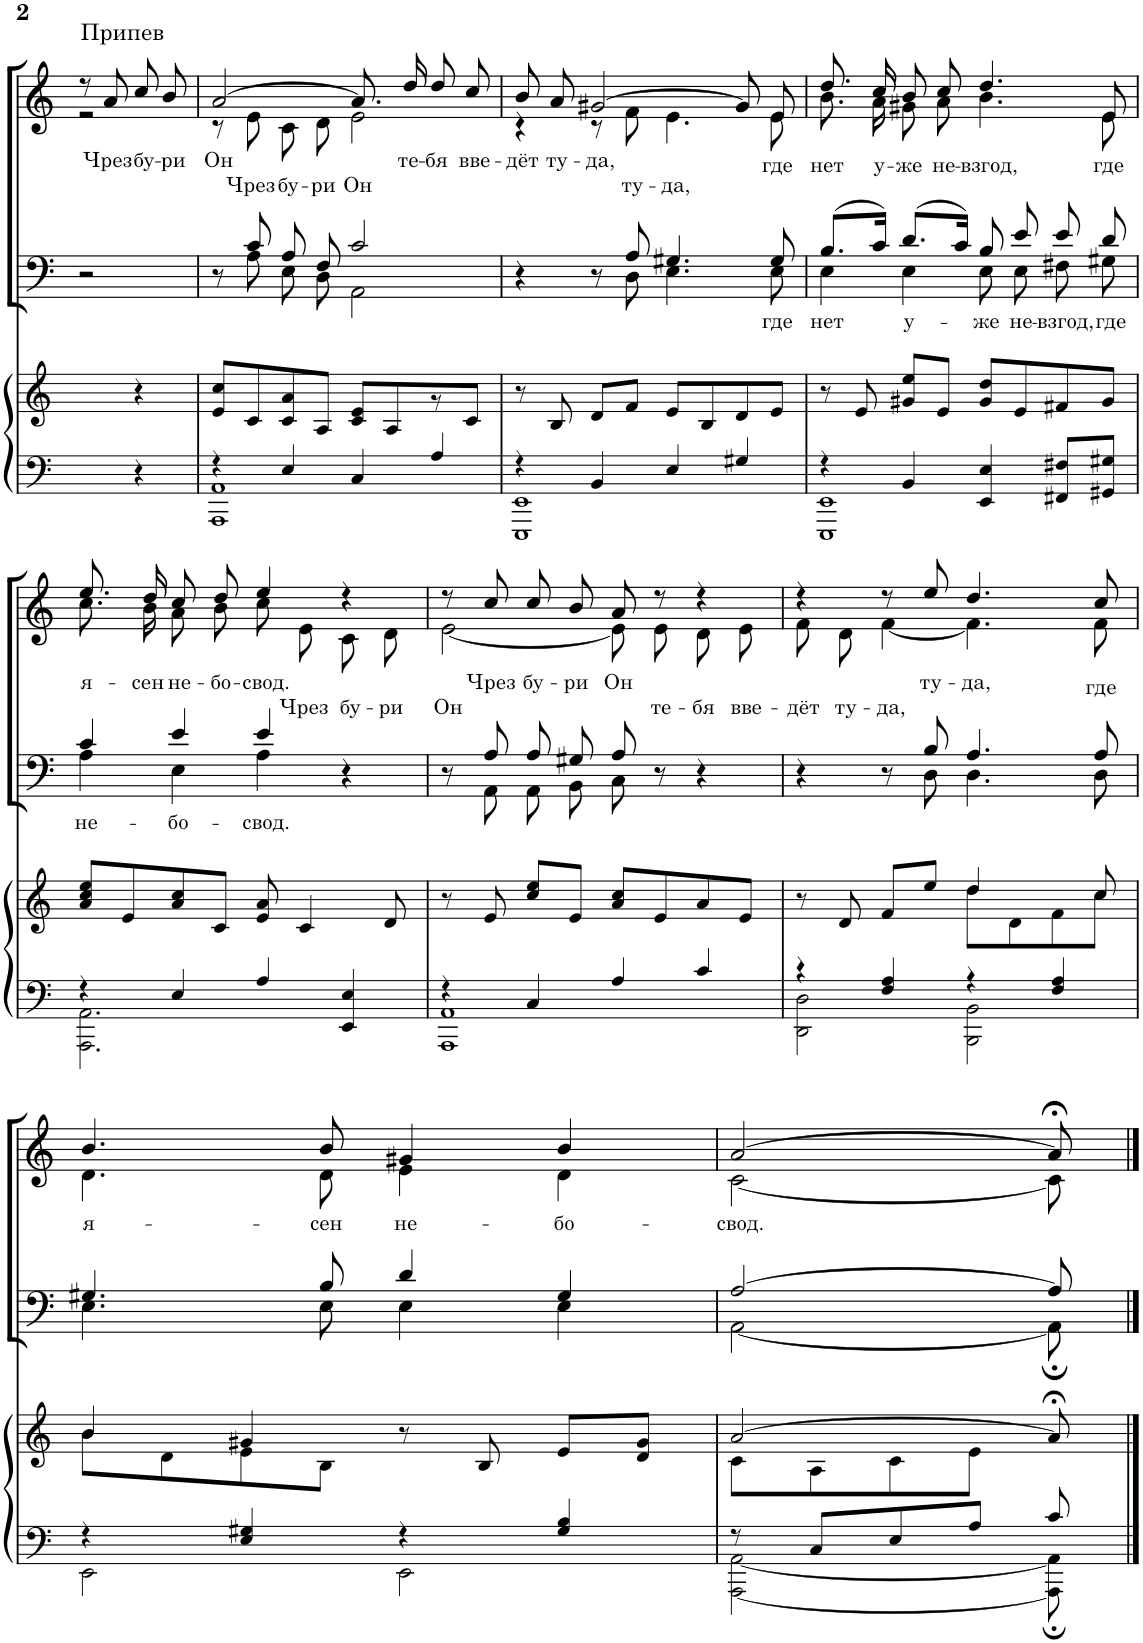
**kern	**kern	**kern	**text	**kern	**text	**text
*part3	*part3	*part2	*part2	*part1	*part1	*part1
*staff4	*staff3	*staff2	*staff2	*staff1	*staff1	*staff1
*I"Фортепиано	*	*I"T.B.	*	*I"S.A.	*	*
!!LO:PB:g=z
*clefF4	*clefG2	*clefF4	*	*clefG2	*	*
*k[]	*k[]	*k[]	*	*k[]	*	*
*M4/4	*M4/4	*M4/4	*	*M4/4	*	*
=12X1	=12X1	=12X1	=12X1	=12X1	=12X1	=12X1
*	*	*	*	*^	*	*
4ryy	4ryy	2r	.	8r	2r	.	.
!	!	!	!	!LO:TX:a:t=Припев	!	!	!
!	!	!	!	!	!	!LO:LY:b	!
.	.	.	.	8a/	.	Чрез	.
!	!	!	!	!	!	!LO:LY:b	!
4r	4r	.	.	8cc/L	.	бу-	.
!	!	!	!	!	!	!LO:LY:b	!
.	.	.	.	8b/J	.	-ри	.
=13	=13	=13	=13	=13	=13	=13	=13
*^	*	*^	*	*	*	*	*
!	!	!	!	!	!	!	!	!LO:LY:b	!
4r	1AAA 1AA	8e/ 8cc/L	8r	8ryy	.	[>2a/	8r	Он	.
!	!	!	!	!	!	!	!	!	!LO:LY:b
.	.	8c/	8c/	8A\	.	.	8e\	.	Чрез
!	!	!	!	!	!	!	!	!	!LO:LY:b
4E/	.	8c/ 8a/	8A/	8E\	.	.	8c\L	.	бу-
!	!	!	!	!	!	!	!	!	!LO:LY:b
.	.	8A/J	8F/	8D\	.	.	8d\J	.	-ри
!	!	!	!	!	!	!	!	!	!LO:LY:b
4C/	.	8c/ 8e/L	2c/	2AA\	.	8.a/L]	2e\	.	Он
.	.	8A/	.	.	.	.	.	.	.
!	!	!	!	!	!	!	!	!LO:LY:b	!
.	.	.	.	.	.	16dd/Jk	.	те-	.
!	!	!	!	!	!	!	!	!LO:LY:b	!
4A/	.	8r	.	.	.	8dd/L	.	-бя	.
!	!	!	!	!	!	!	!	!LO:LY:b	!
.	.	8c/J	.	.	.	8cc/J	.	вве-	.
=14	=14	=14	=14	=14	=14	=14	=14	=14	=14
!	!	!	!	!	!	!	!	!LO:LY:b	!
4r	1EEE 1EE	8r	4r	4.ryy	.	8b/L	4r	-дёт	.
!	!	!	!	!	!	!	!	!LO:LY:b	!
.	.	8B/	.	.	.	8a/J	.	ту-	.
!	!	!	!	!	!	!	!	!LO:LY:b	!
4BB/	.	8d/L	8r	.	.	[>2g#X/	8r	-да,	.
!	!	!	!	!	!	!	!	!	!LO:LY:b
.	.	8f/J	8A/	8D\	.	.	8f\	.	ту-
!	!	!	!	!	!	!	!	!	!LO:LY:b
4E/	.	8e/L	4.G#X/	4.E\	.	.	4.e\	.	-да,
.	.	8B/	.	.	.	.	.	.	.
4G#X/	.	8d/	.	.	.	8g#/L]	.	.	.
!	!	!	!	!	!LO:LY:b	!	!	!LO:LY:b	!
.	.	8e/J	8G#/	8E\	где	8e/J	8e\	где	.
=15	=15	=15	=15	=15	=15	=15	=15	=15	=15
!	!	!	!	!	!LO:LY:b	!	!	!LO:LY:b	!
4r	1EEE 1EE	8r	(8.B/L	4E\	нет	8.dd/L	8.b\L	нет	.
.	.	8e/	.	.	.	.	.	.	.
!	!	!	!	!	!	!	!	!LO:LY:b	!
.	.	.	16c/JL)	.	.	16cc/Jk	16a\Jk	у-	.
!	!	!	!	!	!LO:LY:b	!	!	!LO:LY:b	!
4BB/	.	8g#X/ 8ee/L	(8.d/L	4E\	у-	8b/L	8g#X\L	-же	.
!	!	!	!	!	!	!	!	!LO:LY:b	!
.	.	8e/J	.	.	.	8cc/J	8a\J	не-	.
.	.	.	16c/JL)	.	.	.	.	.	.
!	!	!	!	!	!LO:LY:b	!	!	!LO:LY:b	!
4EE/ 4E/	.	8g#/ 8dd/L	8B/	8E\	-же	4.dd/	4.b\	-взгод,	.
!	!	!	!	!	!LO:LY:b	!	!	!	!
.	.	8e/	8e/	8E\	не-	.	.	.	.
!	!	!	!	!	!LO:LY:b	!	!	!	!
8FF#X/ 8F#X/L	.	8f#X/	8e/	8F#X\	-взгод,	.	.	.	.
!	!	!	!	!	!LO:LY:b	!	!	!LO:LY:b	!
8GG#X/ 8G#X/J	.	8g#/J	8d/	8G#X\	где	8e/	8e\	где	.
!!LO:LB:g=z	!!
=16	=16	=16	=16	=16	=16	=16	=16	=16	=16
!	!	!	!	!	!LO:LY:b	!	!	!LO:LY:b	!
4r	2.AAA\ 2.AA\	8a/ 8cc/ 8ee/L	4c/	4A\	не-	8.ee/L	8.cc\L	я-	.
.	.	8e/	.	.	.	.	.	.	.
!	!	!	!	!	!	!	!	!LO:LY:b	!
.	.	.	.	.	.	16dd/Jk	16b\Jk	-сен	.
!	!	!	!	!	!LO:LY:b	!	!	!LO:LY:b	!
4E/	.	8a/ 8cc/	4e/	4E\	-бо-	8cc/L	8a\L	не-	.
!	!	!	!	!	!	!	!	!LO:LY:b	!
.	.	8c/J	.	.	.	8dd/J	8b\J	-бо-	.
!	!	!	!	!	!LO:LY:b	!	!	!LO:LY:b	!
4A/	.	8e/ 8a/	4e/	4A\	-свод.	4ee/	8cc\L	-свод.	.
!	!	!	!	!	!	!	!	!	!LO:LY:b
.	.	4c/	.	.	.	.	8e\J	.	Чрез
!	!	!	!	!	!	!	!	!	!LO:LY:b
4EE/ 4E/	4ryy	.	4r	4ryy	.	4r	8c\L	.	бу-
!	!	!	!	!	!	!	!	!	!LO:LY:b
.	.	8d/	.	.	.	.	8d\J	.	-ри
=17	=17	=17	=17	=17	=17	=17	=17	=17	=17
!	!	!	!	!	!	!	!	!	!LO:LY:b
4r	1AAA 1AA	8r	8r	8ryy	.	8r	[<2e\	.	Он
!	!	!	!	!	!	!	!	!LO:LY:b	!
.	.	8e/	8A/	8AA\	.	8cc/	.	Чрез	.
!	!	!	!	!	!	!	!	!LO:LY:b	!
4C/	.	8cc/ 8ee/L	8A/	8AA\	.	8cc/L	.	бу-	.
!	!	!	!	!	!	!	!	!LO:LY:b	!
.	.	8e/J	8G#X/	8BB\	.	8b/J	.	-ри	.
!	!	!	!	!	!	!	!	!LO:LY:b	!
4A/	.	8a/ 8cc/L	8A/	8C\	.	8a/	8e\L]	Он	.
!	!	!	!	!	!	!	!	!	!LO:LY:b
.	.	8e/	8r	8ryy	.	8r	8e\J	.	те-
!	!	!	!	!	!	!	!	!	!LO:LY:b
4c/	.	8a/	4r	4ryy	.	4r	8d\L	.	-бя
!	!	!	!	!	!	!	!	!	!LO:LY:b
.	.	8e/J	.	.	.	.	8e\J	.	вве-
=18	=18	=18	=18	=18	=18	=18	=18	=18	=18
*	*	*^	*	*	*	*	*	*	*
!	!	!	!	!	!	!	!	!	!	!LO:LY:b
4r	2DD\ 2D\	8r	2ryy	4r	4.ryy	.	4r	8f\L	.	-дёт
!	!	!	!	!	!	!	!	!	!	!LO:LY:b
.	.	8d/	.	.	.	.	.	8d\J	.	ту-
!	!	!	!	!	!	!	!	!	!	!LO:LY:b
4F/ 4A/	.	8f/L	.	8r	.	.	8r	[<4f\	.	-да,
!	!	!	!	!	!	!	!	!	!LO:LY:b	!
.	.	8ee/J	.	8B/	8D\	.	8ee/	.	ту-	.
!	!	!	!	!	!	!	!	!	!LO:LY:b	!
4r	2BBB\ 2BB\	4dd/	8dd\L	4.A/	4.D\	.	4.dd/	4.f\]	-да,	.
.	.	.	8d\	.	.	.	.	.	.	.
4F/ 4A/	.	8ryy	8f\	.	.	.	.	.	.	.
!	!	!	!	!	!	!	!	!	!LO:LY:b	!
.	.	8cc/	8cc\J	8A/	8D\	.	8cc/	8f\	где	.
!!LO:LB:g=z	!!
=19	=19	=19	=19	=19	=19	=19	=19	=19	=19	=19
!	!	!	!	!	!	!	!	!	!LO:LY:b	!
4r	2EE\	4b/	8b\L	4.G#X/	4.E\	.	4.b/	4.d\	я-	.
.	.	.	8d\	.	.	.	.	.	.	.
4E/ 4G#X/	.	4g#X/	8e\	.	.	.	.	.	.	.
!	!	!	!	!	!	!	!	!	!LO:LY:b	!
.	.	.	8B\J	8B/	8E\	.	8b/	8d\	-сен	.
!	!	!	!	!	!	!	!	!	!LO:LY:b	!
4r	2EE\	8r	2ryy	4d/	4E\	.	4g#X/	4e\	не-	.
.	.	8B/	.	.	.	.	.	.	.	.
!	!	!	!	!	!	!	!	!	!LO:LY:b	!
4G#/ 4B/	.	8e/L	.	4G#/	4E\	.	4b/	4d\	-бо-	.
.	.	8d/ 8g#/J	.	.	.	.	.	.	.	.
=20	=20	=20	=20	=20	=20	=20	=20	=20	=20	=20
!	!	!	!	!	!	!	!	!	!LO:LY:b	!
8r	[2AAA\ [2AA\	[2a/	8c\L	[2A/	[2AA\	.	[2a/	[2c\	-свод.	.
8C/L	.	.	8A\	.	.	.	.	.	.	.
8E/	.	.	8c\	.	.	.	.	.	.	.
8A/J	.	.	8e\J	.	.	.	.	.	.	.
8c/	8AAA\]; 8AA\];	8a;</]	8ryy	8A/]	8AA;\]	.	8a;</]	8c\]	.	.
*v	*v	*	*	*v	*v	*	*v	*v	*	*
*	*v	*v	*	*	*	*	*
==	==	==	==	==	==	==
*-	*-	*-	*-	*-	*-	*-
